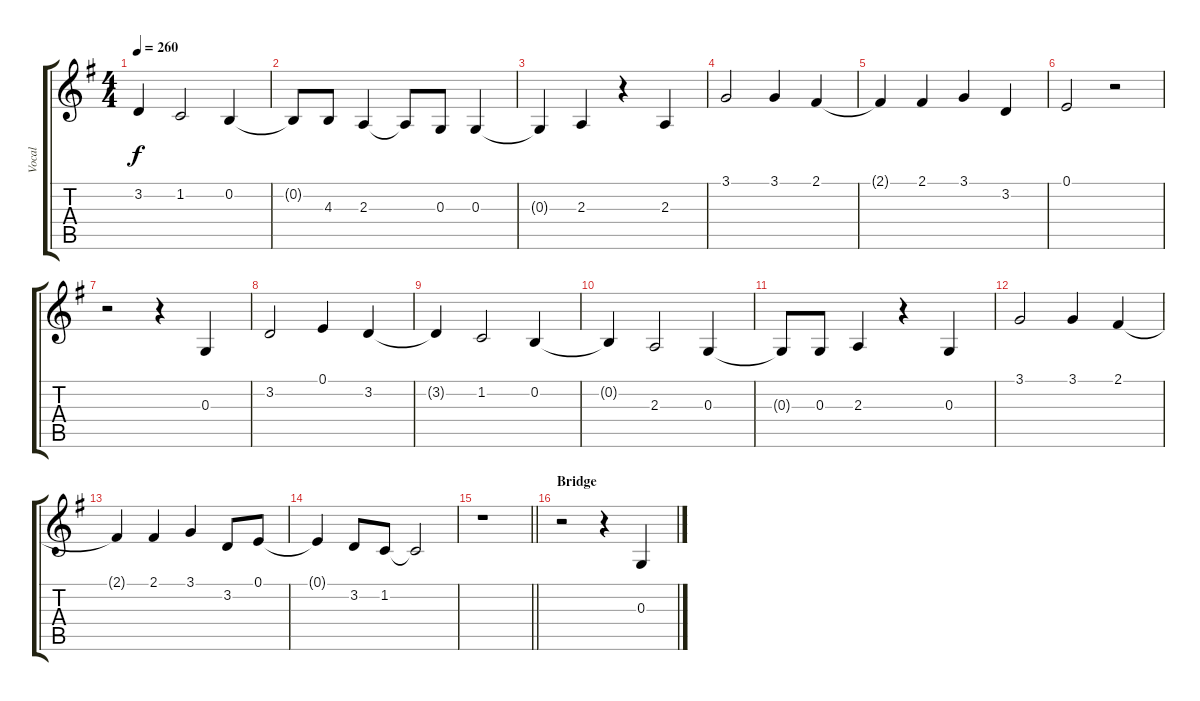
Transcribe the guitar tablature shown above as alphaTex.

\track ("Vocal" "Vocal") {instrument flute}
\staff {score tabs}
\tuning (E4 B3 G3 D3 A2 E2) {hide}
\ts (4 4)
\tempo 260
\clef g2
\ks g
3.2{t}.4{dy f} 1.2.2 0.2.4 |
0.2{t}.8 4.3.8 2.3.4 2.3{t}.8 0.3.8 0.3.4 |
0.3{t}.4 2.3.4 r.4 2.3.4 |
3.1.2 3.1.4 2.1.4 |
2.1{t}.4 2.1.4 3.1.4 3.2.4 |
0.1.2 r.2 |
r.2 r.4 0.3.4 |
3.2.2 0.1.4 3.2.4 |
3.2{t}.4 1.2.2 0.2.4 |
0.2{t}.4 2.3.2 0.3.4 |
0.3{t}.8 0.3.8 2.3.4 r.4 0.3.4 |
3.1.2 3.1.4 2.1.4 |
2.1{t}.4 2.1.4 3.1.4 3.2.8 0.1.8 |
0.1{t}.4 3.2.8 1.2.8 1.2{t}.2 |
\barLineRight lightlight
r.1 |
\section ("" "Bridge")
r.2 r.4 0.3.4
